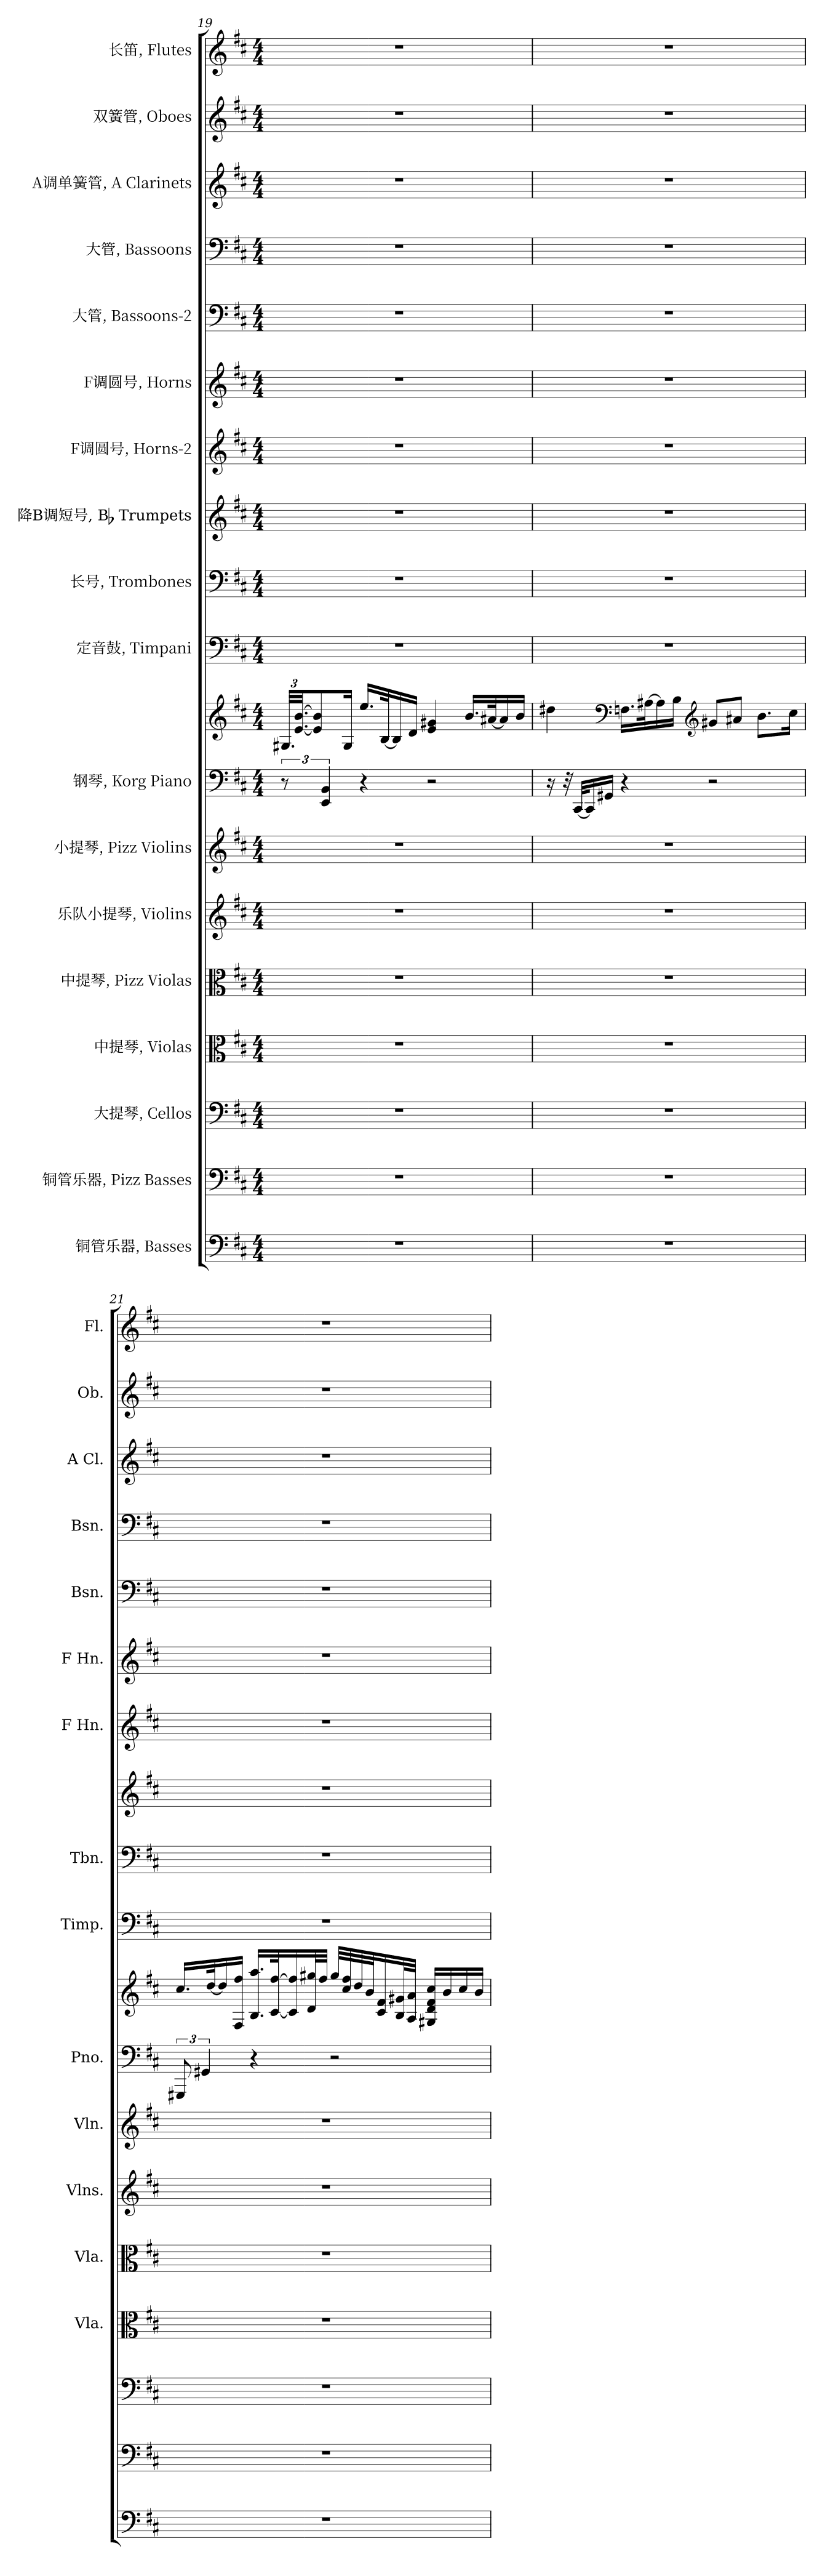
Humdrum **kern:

**kern	**kern	**kern	**kern	**kern	**kern	**kern	**kern	**kern	**kern	**kern	**kern	**kern	**kern	**kern	**kern	**kern	**kern	**kern
*part18	*part17	*part16	*part15	*part14	*part13	*part12	*part11	*part11	*part10	*part9	*part8	*part7	*part6	*part5	*part4	*part3	*part2	*part1
*staff19	*staff18	*staff17	*staff16	*staff15	*staff14	*staff13	*staff12	*staff11	*staff10	*staff9	*staff8	*staff7	*staff6	*staff5	*staff4	*staff3	*staff2	*staff1
*I"铜管乐器, Basses	*I"铜管乐器, Pizz Basses	*I"大提琴, Cellos	*I"中提琴, Violas	*I"中提琴, Pizz Violas	*I"乐队小提琴, Violins	*I"小提琴, Pizz Violins	*I"钢琴, Korg Piano	*	*I"定音鼓, Timpani	*I"长号, Trombones	*I"降B调短号, Bb Trumpets	*I"F调圆号, Horns-2	*I"F调圆号, Horns	*I"大管, Bassoons-2	*I"大管, Bassoons	*I"A调单簧管, A Clarinets	*I"双簧管, Oboes	*I"长笛, Flutes
*	*	*	*I'Vla.	*I'Vla.	*I'Vlns.	*I'Vln.	*I'Pno.	*	*I'Timp.	*I'Tbn.	*	*I'F Hn.	*I'F Hn.	*I'Bsn.	*I'Bsn.	*I'A Cl.	*I'Ob.	*I'Fl.
!!LO:PB:g=z
*clefF4	*clefF4	*clefF4	*clefC3	*clefC3	*clefG2	*clefG2	*clefF4	*clefG2	*clefF4	*clefF4	*clefG2	*clefG2	*clefG2	*clefF4	*clefF4	*clefG2	*clefG2	*clefG2
*	*	*	*	*	*	*	*	*	*	*	*ITrd1c2	*ITrd4c7	*ITrd4c7	*	*	*ITrd2c3	*	*
*k[f#c#]	*k[f#c#]	*k[f#c#]	*k[f#c#]	*k[f#c#]	*k[f#c#]	*k[f#c#]	*k[f#c#]	*k[f#c#]	*k[f#c#]	*k[f#c#]	*k[]	*k[f#]	*k[f#]	*k[f#c#]	*k[f#c#]	*k[f#c#g#d#a#]	*k[f#c#]	*k[f#c#]
*M4/4	*M4/4	*M4/4	*M4/4	*M4/4	*M4/4	*M4/4	*M4/4	*M4/4	*M4/4	*M4/4	*M4/4	*M4/4	*M4/4	*M4/4	*M4/4	*M4/4	*M4/4	*M4/4
*	*	*	*	*	*	*	*	*Xbrackettup	*	*	*	*	*	*	*	*	*	*
=19	=19	=19	=19	=19	=19	=19	=19	=19	=19	=19	=19	=19	=19	=19	=19	=19	=19	=19
1r	1r	1r	1r	1r	1r	1r	12r	48.G#X/LLL	1r	1r	1r	1r	1r	1r	1r	1r	1r	1r
.	.	.	.	.	.	.	.	[48.e/ [48.b/JJ	.	.	.	.	.	.	.	.	.	.
.	.	.	.	.	.	.	.	8e/] 8b/]	.	.	.	.	.	.	.	.	.	.
.	.	.	.	.	.	.	6EE/ 6BB/	.	.	.	.	.	.	.	.	.	.	.
.	.	.	.	.	.	.	.	16G#/Jk	.	.	.	.	.	.	.	.	.	.
.	.	.	.	.	.	.	4r	16.ee/LL	.	.	.	.	.	.	.	.	.	.
.	.	.	.	.	.	.	.	[32B/K	.	.	.	.	.	.	.	.	.	.
.	.	.	.	.	.	.	.	16B/]	.	.	.	.	.	.	.	.	.	.
.	.	.	.	.	.	.	.	16d/JJ	.	.	.	.	.	.	.	.	.	.
.	.	.	.	.	.	.	2r	4e/ 4g#X/	.	.	.	.	.	.	.	.	.	.
.	.	.	.	.	.	.	.	16.b/LL	.	.	.	.	.	.	.	.	.	.
.	.	.	.	.	.	.	.	[32a#X/K	.	.	.	.	.	.	.	.	.	.
.	.	.	.	.	.	.	.	16a#/]	.	.	.	.	.	.	.	.	.	.
.	.	.	.	.	.	.	.	16b/JJ	.	.	.	.	.	.	.	.	.	.
=20	=20	=20	=20	=20	=20	=20	=20	=20	=20	=20	=20	=20	=20	=20	=20	=20	=20	=20
1r	1r	1r	1r	1r	1r	1r	16r	4dd#X\	1r	1r	1r	1r	1r	1r	1r	1r	1r	1r
.	.	.	.	.	.	.	32r	.	.	.	.	.	.	.	.	.	.	.
.	.	.	.	.	.	.	[32CC#/KLL	.	.	.	.	.	.	.	.	.	.	.
.	.	.	.	.	.	.	16CC#/]	.	.	.	.	.	.	.	.	.	.	.
.	.	.	.	.	.	.	16GG#X/JJ	.	.	.	.	.	.	.	.	.	.	.
*	*	*	*	*	*	*	*	*clefF4	*	*	*	*	*	*	*	*	*	*
.	.	.	.	.	.	.	4r	16.Fn\LL	.	.	.	.	.	.	.	.	.	.
.	.	.	.	.	.	.	.	[32A#X\K	.	.	.	.	.	.	.	.	.	.
.	.	.	.	.	.	.	.	16A#\]	.	.	.	.	.	.	.	.	.	.
.	.	.	.	.	.	.	.	16B\JJ	.	.	.	.	.	.	.	.	.	.
*	*	*	*	*	*	*	*	*clefG2	*	*	*	*	*	*	*	*	*	*
.	.	.	.	.	.	.	2r	8g#X/L	.	.	.	.	.	.	.	.	.	.
.	.	.	.	.	.	.	.	8a#X/J	.	.	.	.	.	.	.	.	.	.
.	.	.	.	.	.	.	.	8.b\L	.	.	.	.	.	.	.	.	.	.
.	.	.	.	.	.	.	.	16cc#\Jk	.	.	.	.	.	.	.	.	.	.
!!LO:PB:g=z
=21	=21	=21	=21	=21	=21	=21	=21	=21	=21	=21	=21	=21	=21	=21	=21	=21	=21	=21
1r	1r	1r	1r	1r	1r	1r	12GGG#X/	16.cc#/LL	1r	1r	1r	1r	1r	1r	1r	1r	1r	1r
.	.	.	.	.	.	.	6GG#X/	.	.	.	.	.	.	.	.	.	.	.
.	.	.	.	.	.	.	.	[32dd/K	.	.	.	.	.	.	.	.	.	.
.	.	.	.	.	.	.	.	16dd/]	.	.	.	.	.	.	.	.	.	.
.	.	.	.	.	.	.	.	16F#/ 16ff#/JJ	.	.	.	.	.	.	.	.	.	.
.	.	.	.	.	.	.	4r	16.B/ 16.aa/LL	.	.	.	.	.	.	.	.	.	.
.	.	.	.	.	.	.	.	[32c#/ [32ff#/K	.	.	.	.	.	.	.	.	.	.
.	.	.	.	.	.	.	.	16c#/] 16ff#/]	.	.	.	.	.	.	.	.	.	.
.	.	.	.	.	.	.	.	32d/ 32gg#X/L	.	.	.	.	.	.	.	.	.	.
.	.	.	.	.	.	.	.	32ff#/JJJ	.	.	.	.	.	.	.	.	.	.
.	.	.	.	.	.	.	2r	32gg#/LLL	.	.	.	.	.	.	.	.	.	.
.	.	.	.	.	.	.	.	32cc#/ 32ff#/	.	.	.	.	.	.	.	.	.	.
.	.	.	.	.	.	.	.	32dd/	.	.	.	.	.	.	.	.	.	.
.	.	.	.	.	.	.	.	32b/J	.	.	.	.	.	.	.	.	.	.
.	.	.	.	.	.	.	.	16c#/ 16f#/	.	.	.	.	.	.	.	.	.	.
.	.	.	.	.	.	.	.	32B/ 32g#X/L	.	.	.	.	.	.	.	.	.	.
.	.	.	.	.	.	.	.	32A/ 32a/JJJ	.	.	.	.	.	.	.	.	.	.
.	.	.	.	.	.	.	.	16G#X/ 16d/ 16f#/ 16cc#/LL	.	.	.	.	.	.	.	.	.	.
.	.	.	.	.	.	.	.	16b/	.	.	.	.	.	.	.	.	.	.
.	.	.	.	.	.	.	.	16cc#/	.	.	.	.	.	.	.	.	.	.
.	.	.	.	.	.	.	.	16b/JJ	.	.	.	.	.	.	.	.	.	.
=	=	=	=	=	=	=	=	=	=	=	=	=	=	=	=	=	=	=
*-	*-	*-	*-	*-	*-	*-	*-	*-	*-	*-	*-	*-	*-	*-	*-	*-	*-	*-
